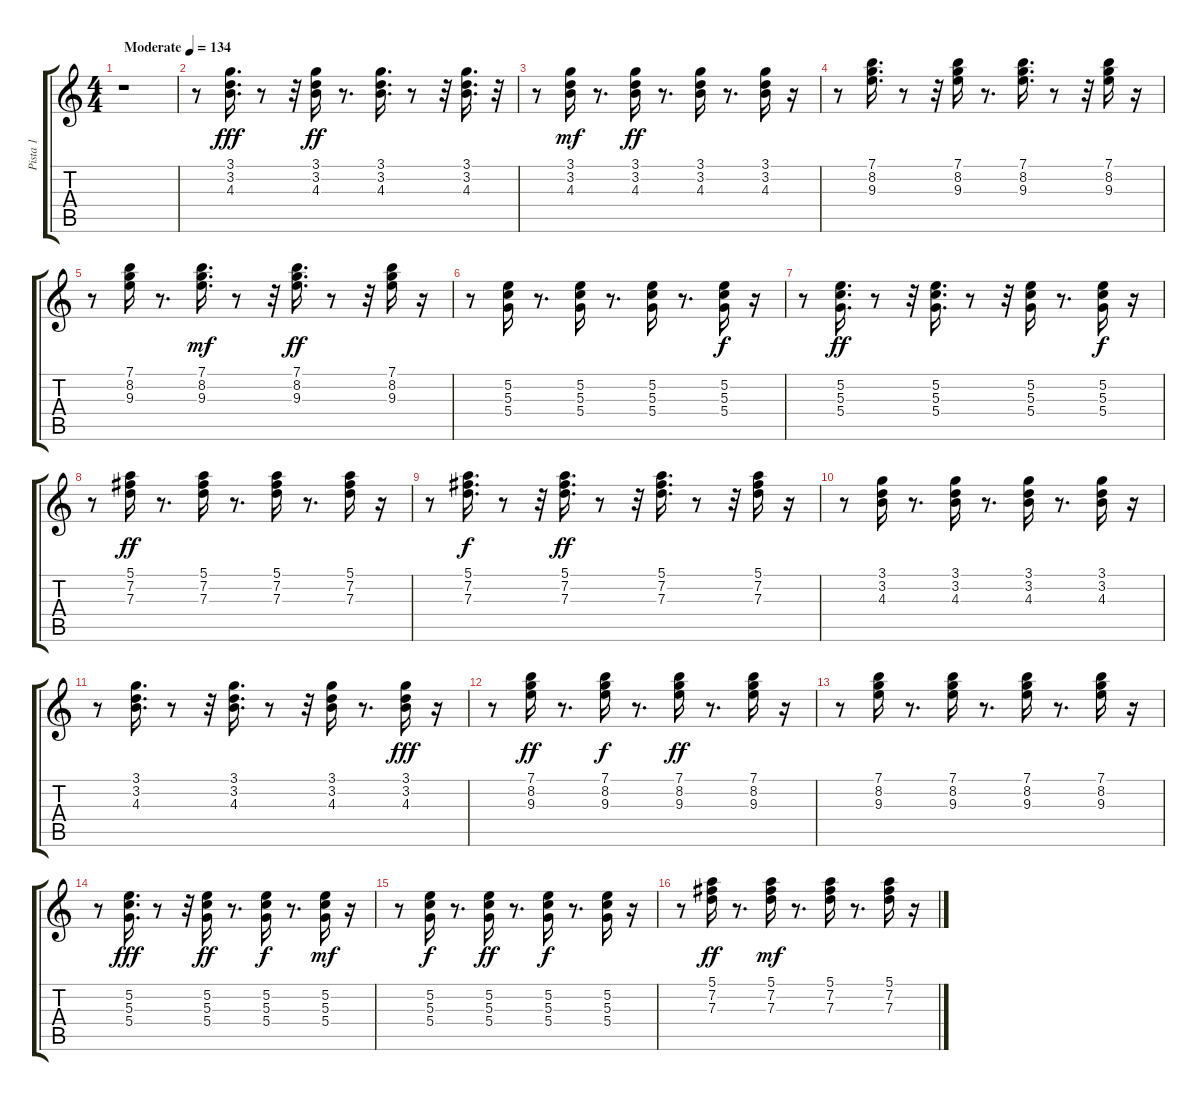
\track ("Pista 1" "Pista 1") {instrument electricguitarclean}
\staff {score tabs}
\tuning (E4 B3 G3 D3 A2 E2) {hide}
\ts (4 4)
\tempo (134 "Moderate")
\clef g2
\ks c
r.1{dy fff instrument electricguitarclean} |
r.8 (3.1 3.2 4.3).16{d} r.8 r.32 (3.1 3.2 4.3).16{dy ff} r.8{d} (3.1 3.2 4.3).16{d} r.8 r.32 (3.1 3.2 4.3).16{d} r.32 |
r.8 (3.1 3.2 4.3).16{dy mf} r.8{d} (3.1 3.2 4.3).16{dy ff} r.8{d} (3.1 3.2 4.3).16 r.8{d} (3.1 3.2 4.3).16 r.16 |
r.8 (7.1 8.2 9.3).16{d} r.8 r.32 (7.1 8.2 9.3).16 r.8{d} (7.1 8.2 9.3).16{d} r.8 r.32 (7.1 8.2 9.3).16 r.16 |
r.8 (7.1 8.2 9.3).16 r.8{d} (7.1 8.2 9.3).16{d dy mf} r.8 r.32 (7.1 8.2 9.3).16{d dy ff} r.8 r.32 (7.1 8.2 9.3).16 r.16 |
r.8 (5.2 5.3 5.4).16 r.8{d} (5.2 5.3 5.4).16 r.8{d} (5.2 5.3 5.4).16 r.8{d} (5.2 5.3 5.4).16{dy f} r.16 |
r.8 (5.2 5.3 5.4).16{d dy ff} r.8 r.32 (5.2 5.3 5.4).16{d} r.8 r.32 (5.2 5.3 5.4).16 r.8{d} (5.2 5.3 5.4).16{dy f} r.16 |
r.8 (5.1 7.2 7.3).16{dy ff} r.8{d} (5.1 7.2 7.3).16 r.8{d} (5.1 7.2 7.3).16 r.8{d} (5.1 7.2 7.3).16 r.16 |
r.8 (5.1 7.2 7.3).16{d dy f} r.8 r.32 (5.1 7.2 7.3).16{d dy ff} r.8 r.32 (5.1 7.2 7.3).16{d} r.8 r.32 (5.1 7.2 7.3).16 r.16 |
r.8 (3.1 3.2 4.3).16 r.8{d} (3.1 3.2 4.3).16 r.8{d} (3.1 3.2 4.3).16 r.8{d} (3.1 3.2 4.3).16 r.16 |
r.8 (3.1 3.2 4.3).16{d} r.8 r.32 (3.1 3.2 4.3).16{d} r.8 r.32 (3.1 3.2 4.3).16 r.8{d} (3.1 3.2 4.3).16{dy fff} r.16 |
r.8 (7.1 8.2 9.3).16{dy ff} r.8{d} (7.1 8.2 9.3).16{dy f} r.8{d} (7.1 8.2 9.3).16{dy ff} r.8{d} (7.1 8.2 9.3).16 r.16 |
r.8 (7.1 8.2 9.3).16 r.8{d} (7.1 8.2 9.3).16 r.8{d} (7.1 8.2 9.3).16 r.8{d} (7.1 8.2 9.3).16 r.16 |
r.8 (5.2 5.3 5.4).16{d dy fff} r.8 r.32 (5.2 5.3 5.4).16{dy ff} r.8{d} (5.2 5.3 5.4).16{dy f} r.8{d} (5.2 5.3 5.4).16{dy mf} r.16 |
r.8 (5.2 5.3 5.4).16{dy f} r.8{d} (5.2 5.3 5.4).16{dy ff} r.8{d} (5.2 5.3 5.4).16{dy f} r.8{d} (5.2 5.3 5.4).16 r.16 |
r.8 (5.1 7.2 7.3).16{dy ff} r.8{d} (5.1 7.2 7.3).16{dy mf} r.8{d} (5.1 7.2 7.3).16 r.8{d} (5.1 7.2 7.3).16 r.16
